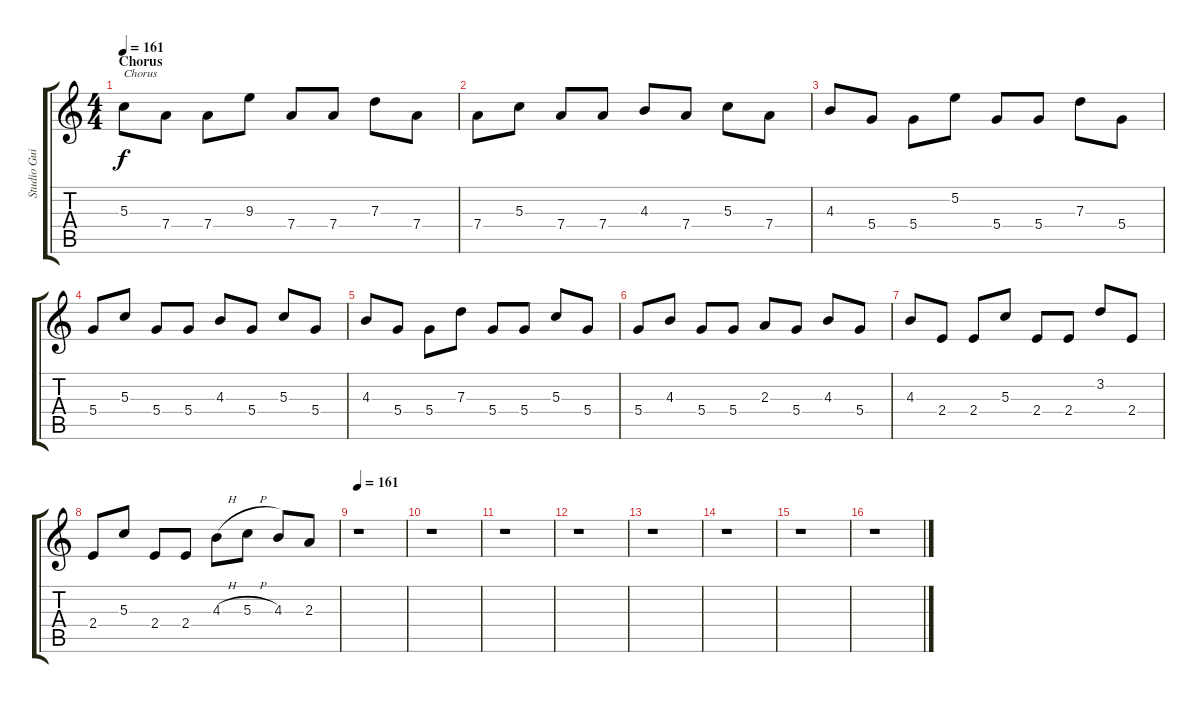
\track ("Studio Guitar" "Studio Gui") {instrument overdrivenguitar}
\staff {score tabs}
\tuning (E4 B3 G3 D3 A2 E2) {hide}
\ts (4 4)
\section ("" "Chorus")
\tempo 161
\clef g2
\ks c
5.3.8{txt "Chorus" dy f volume 13} 7.4.8 7.4.8 9.3.8 7.4.8 7.4.8 7.3.8 7.4.8 |
7.4.8 5.3.8 7.4.8 7.4.8 4.3.8 7.4.8 5.3.8 7.4.8 |
4.3.8 5.4.8 5.4.8 5.2.8 5.4.8 5.4.8 7.3.8 5.4.8 |
5.4.8 5.3.8 5.4.8 5.4.8 4.3.8 5.4.8 5.3.8 5.4.8 |
4.3.8 5.4.8 5.4.8 7.3.8 5.4.8 5.4.8 5.3.8 5.4.8 |
5.4.8 4.3.8 5.4.8 5.4.8 2.3.8 5.4.8 4.3.8 5.4.8 |
4.3.8 2.4.8 2.4.8 5.3.8 2.4.8 2.4.8 3.2.8 2.4.8 |
2.4.8 5.3.8 2.4.8 2.4.8 4.3{h}.8 5.3{h}.8 4.3.8 2.3.8 |
\tempo 161
r.1 |
r.1 |
r.1 |
r.1 |
r.1 |
r.1 |
r.1 |
r.1
